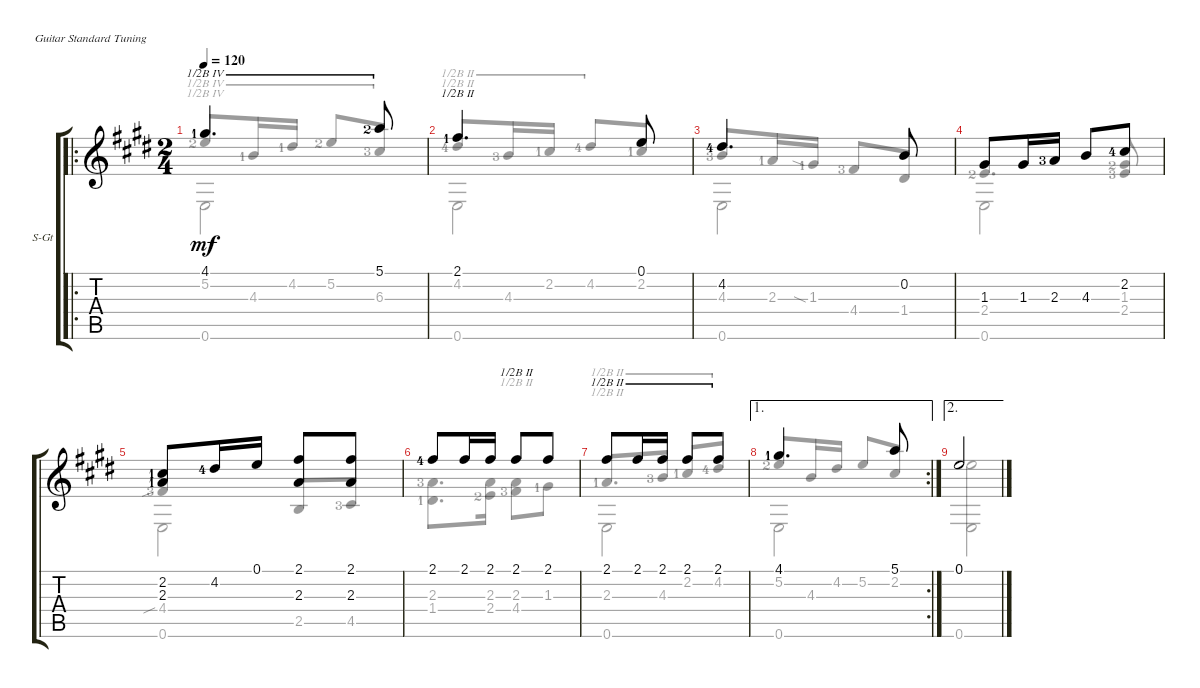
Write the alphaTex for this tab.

\defaultSystemsLayout 4
\bracketExtendMode groupsimilarinstruments
\firstSystemTrackNameOrientation horizontal
\otherSystemsTrackNameOrientation horizontal
\track ("Steel Guitar" "S-Gt") {instrument acousticguitarsteel}
\staff {score tabs}
\tuning (E4 B3 G3 D3 A2 E2)
\voice
\ro
\ts (2 4)
\tempo 120
\clef g2
\ks e
4.1{lf 2}.4{d dy mf barre (4 half)} 5.1{lf 3}.8{barre (4 half)} |
2.1{lf 2}.4{d barre (2 half)} 0.1.8 |
4.2{lf 5}.4{d} 0.2.8 |
1.3.8 1.3.16 2.3{lf 4}.16 4.3.8 2.2{lf 5}.8 |
(2.2{lf 2} 2.3{lf 2}).8 4.2{lf 5}.16 0.1.16 (2.1 2.3).8 (2.3 2.1).8 |
2.1{lf 5}.8 2.1.16 2.1.16 2.1.8{barre (2 half)} 2.1.8 |
2.1.8{barre (2 half)} 2.1.16{barre (2 half)} 2.1.16{barre (2 half)} 2.1.8{barre (2 half)} 2.1.8{barre (2 half)} |
\ae 1
\rc 2
4.1{lf 2}.4{d} 5.1.8 |
\ae 2
0.1.2
\voice
\clef g2
\ottava regular
\simile none
\ks e
5.2{lf 3}.8{dy mf barre (4 half) beam invert} 4.3{lf 2}.16{barre (4 half)} 4.2{lf 2}.16{barre (4 half)} 5.2{lf 3}.8{barre (4 half) beam invert} 6.3{lf 4}.8{barre (4 half)} |
4.2{lf 5}.8{barre (2 half) beam invert} 4.3{lf 4}.16{barre (2 half)} 2.2{lf 2}.16{barre (2 half)} 4.2{lf 5}.8{barre (2 half) beam invert} 2.2{lf 2}.8 |
4.3{lf 4}.8{beam invert} 2.3{lf 2}.16 1.3{sia lf 2}.16 4.4{lf 4}.8{beam invert} 1.4.8 |
2.4{lf 3}.4{d beam invert} (2.4{lf 4} 1.3{lf 3}).8{beam invert} |
4.4{sib lf 4}.4{beam invert} 2.5.8 4.5{lf 4}.8{beam invert} |
(2.3{lf 4} 1.4{lf 2}).8{d} (2.3 2.4{lf 3}).16 (2.3 4.4{lf 4}).8{barre (2 half)} 1.3{lf 2}.8 |
2.3{lf 2}.8{d barre (2 half) beam invert} 4.3{lf 4}.16{barre (2 half)} 2.2{lf 2}.8{barre (2 half) beam invert} 4.2{lf 5}.8{barre (2 half)} |
5.2{lf 3}.8{beam invert} 4.3.16 4.2.16 5.2.8{beam invert} 2.2.8 |
(0.1 0.6).2
\voice
\clef g2
\ottava regular
\simile none
\ks e
0.6.2{dy mf barre (4 half)} |
0.6.2{barre (2 half)} |
0.6.2 |
0.6.2 |
0.6.2 |
|
0.6.2{barre (2 half)} |
0.6.2 |
